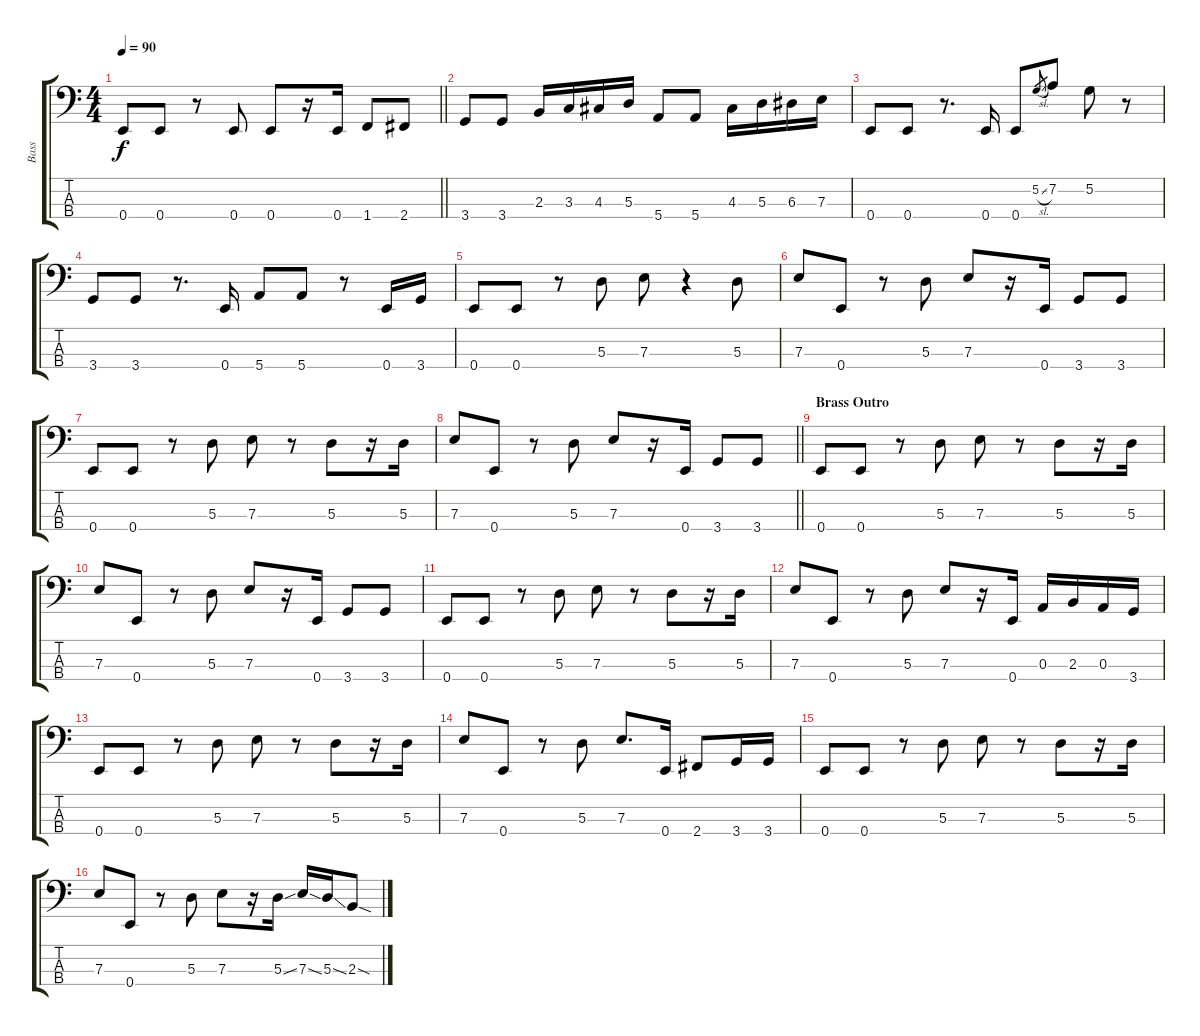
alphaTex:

\track ("Bass" "Bass") {instrument electricbassfinger}
\staff {score tabs}
\tuning (G2 D2 A1 E1) {hide}
\ts (4 4)
\tempo 90
\clef f4
\barLineRight lightlight
\ks c
0.4.8{dy f} 0.4.8 r.8 0.4.8 0.4.8 r.16 0.4.16 1.4.8 2.4.8 |
3.4.8 3.4.8 2.3.16 3.3.16 4.3.16 5.3.16 5.4.8 5.4.8 4.3.16 5.3.16 6.3.16 7.3.16 |
0.4.8 0.4.8 r.8{d} 0.4.16 0.4.8 5.2{sl}.8{gr} 7.2.8 5.2.8 r.8 |
3.4.8 3.4.8 r.8{d} 0.4.16 5.4.8 5.4.8 r.8 0.4.16 3.4.16 |
0.4.8 0.4.8 r.8 5.3.8 7.3.8 r.4 5.3.8 |
7.3.8 0.4.8 r.8 5.3.8 7.3.8 r.16 0.4.16 3.4.8 3.4.8 |
0.4.8 0.4.8 r.8 5.3.8 7.3.8 r.8 5.3.8 r.16 5.3.16 |
\barLineRight lightlight
7.3.8 0.4.8 r.8 5.3.8 7.3.8 r.16 0.4.16 3.4.8 3.4.8 |
\section ("" "Brass Outro")
0.4.8 0.4.8 r.8 5.3.8 7.3.8 r.8 5.3.8 r.16 5.3.16 |
7.3.8 0.4.8 r.8 5.3.8 7.3.8 r.16 0.4.16 3.4.8 3.4.8 |
0.4.8 0.4.8 r.8 5.3.8 7.3.8 r.8 5.3.8 r.16 5.3.16 |
7.3.8 0.4.8 r.8 5.3.8 7.3.8 r.16 0.4.16 0.3.16 2.3.16 0.3.16 3.4.16 |
0.4.8 0.4.8 r.8 5.3.8 7.3.8 r.8 5.3.8 r.16 5.3.16 |
7.3.8 0.4.8 r.8 5.3.8 7.3.8{d} 0.4.16 2.4.8 3.4.16 3.4.16 |
0.4.8 0.4.8 r.8 5.3.8 7.3.8 r.8 5.3.8 r.16 5.3.16 |
7.3.8 0.4.8 r.8 5.3.8 7.3.8 r.16 5.3{ss}.16 7.3{ss}.16 5.3{ss}.16 2.3{sod}.8
